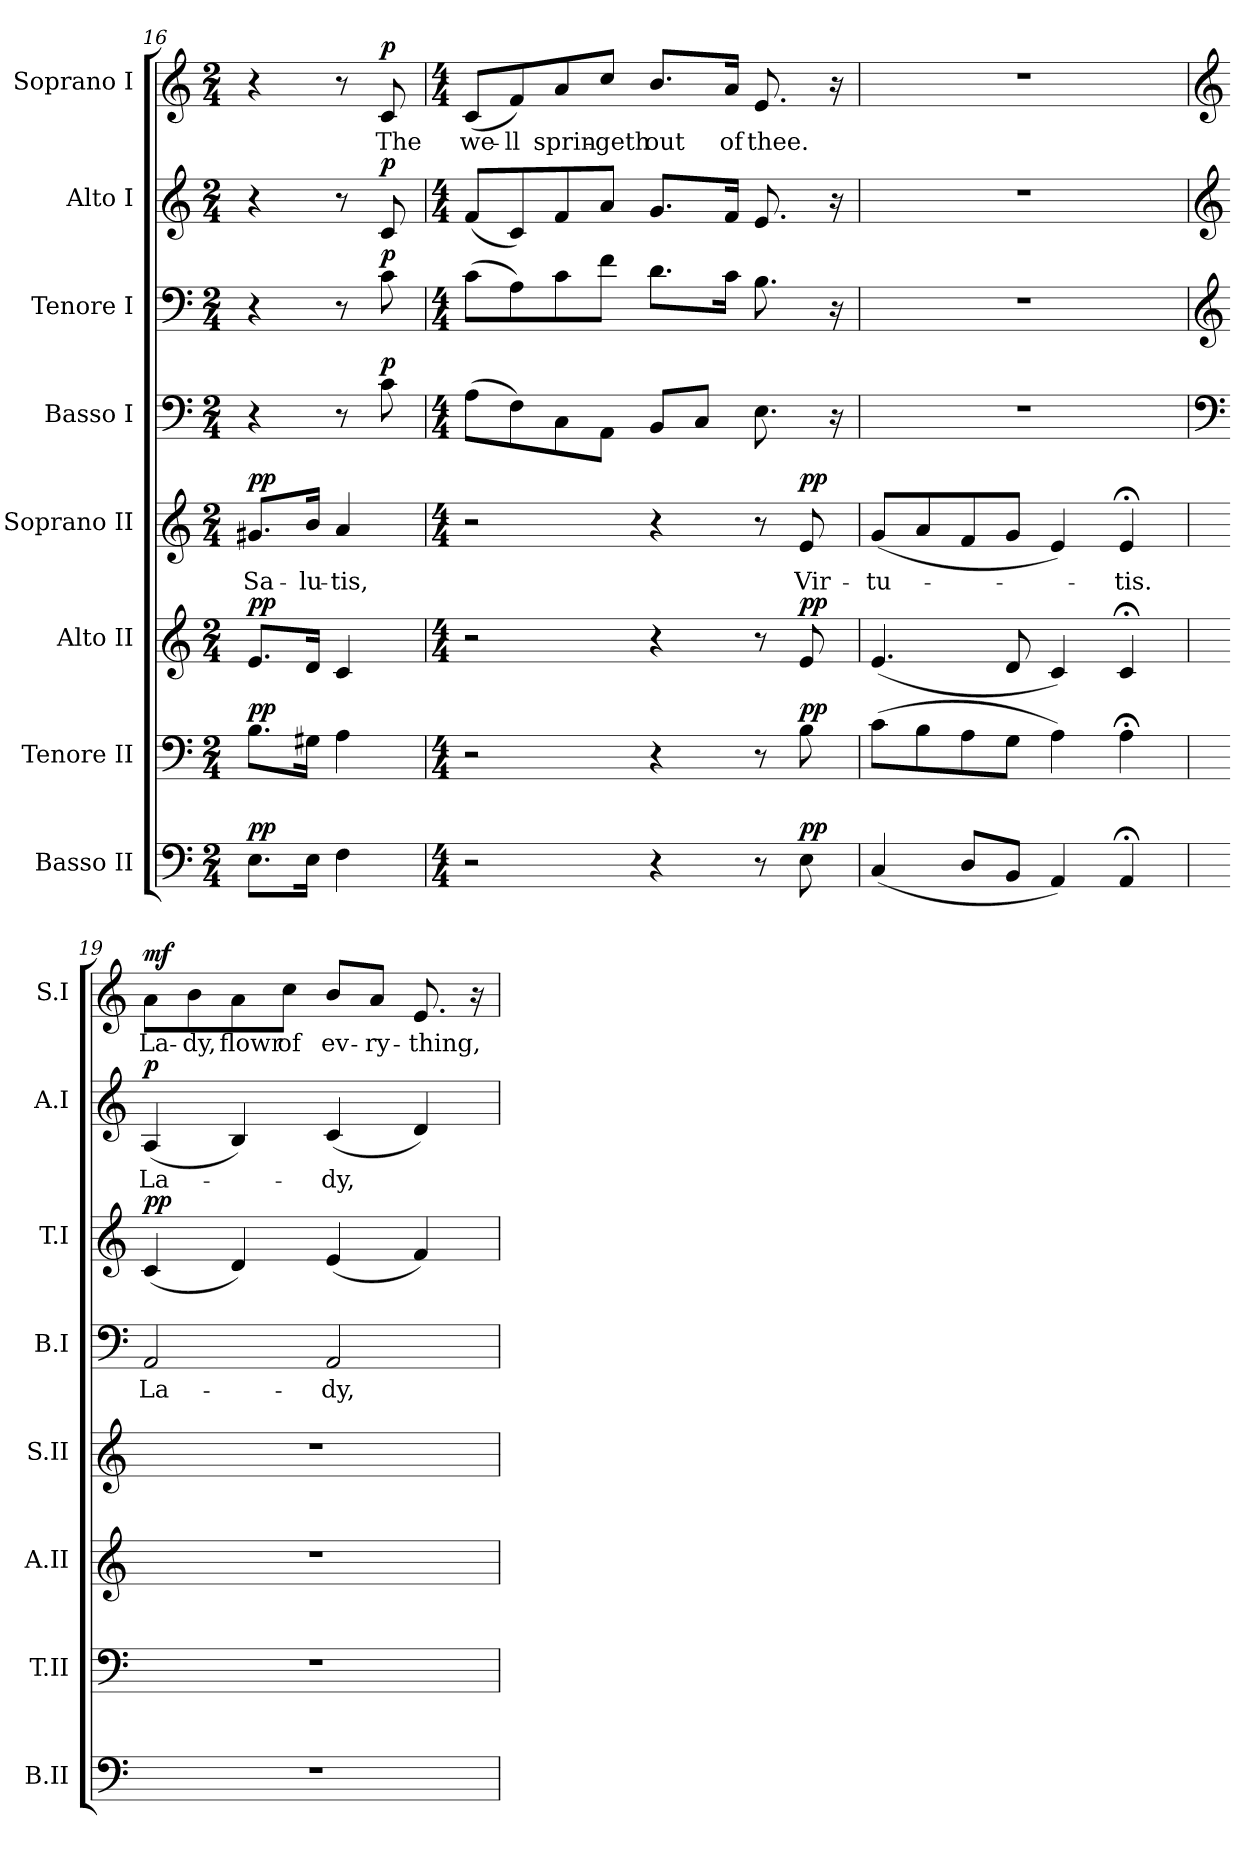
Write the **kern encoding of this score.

**kern	**dynam	**kern	**dynam	**kern	**dynam	**kern	**text	**dynam	**kern	**text	**dynam	**kern	**dynam	**kern	**text	**dynam	**kern	**text	**dynam
*part8	*part8	*part7	*part7	*part6	*part6	*part5	*part5	*part5	*part4	*part4	*part4	*part3	*part3	*part2	*part2	*part2	*part1	*part1	*part1
*staff8	*staff8	*staff7	*staff7	*staff6	*staff6	*staff5	*staff5	*staff5	*staff4	*staff4	*staff4	*staff3	*staff3	*staff2	*staff2	*staff2	*staff1	*staff1	*staff1
*I"Basso II	*	*I"Tenore II	*	*I"Alto II	*	*I"Soprano II	*	*	*I"Basso I	*	*	*I"Tenore I	*	*I"Alto I	*	*	*I"Soprano I	*	*
*I'B.II	*	*I'T.II	*	*I'A.II	*	*I'S.II	*	*	*I'B.I	*	*	*I'T.I	*	*I'A.I	*	*	*I'S.I	*	*
*clefF4	*	*clefF4	*	*clefG2	*	*clefG2	*	*	*clefF4	*	*	*clefF4	*	*clefG2	*	*	*clefG2	*	*
*k[]	*	*k[]	*	*k[]	*	*k[]	*	*	*k[]	*	*	*k[]	*	*k[]	*	*	*k[]	*	*
*M2/4	*	*M2/4	*	*M2/4	*	*M2/4	*	*	*M2/4	*	*	*M2/4	*	*M2/4	*	*	*M2/4	*	*
=16	=16	=16	=16	=16	=16	=16	=16	=16	=16	=16	=16	=16	=16	=16	=16	=16	=16	=16	=16
!	!LO:DY:a	!	!LO:DY:a	!	!LO:DY:a	!	!LO:LY:b	!LO:DY:a	!	!	!	!	!	!	!	!	!	!	!
8.E\L	pp	8.B\L	pp	8.e/L	pp	8.g#X/L	Sa-	pp	4r	.	.	4r	.	4r	.	.	4r	.	.
!	!	!	!	!	!	!	!LO:LY:b	!	!	!	!	!	!	!	!	!	!	!	!
16E\Jk	.	16G#X\Jk	.	16d/Jk	.	16b/Jk	-lu-	.	.	.	.	.	.	.	.	.	.	.	.
!	!	!	!	!	!	!	!LO:LY:b	!	!	!	!	!	!	!	!	!	!	!	!
4F\	.	4A\	.	4c/	.	4a/	-tis,	.	8r	.	.	8r	.	8r	.	.	8r	.	.
!	!	!	!	!	!	!	!	!	!	!	!LO:DY:a	!	!LO:DY:a	!	!	!LO:DY:a	!	!LO:LY:b	!LO:DY:a
.	.	.	.	.	.	.	.	.	8c\	.	p	8c\	p	8c/	.	p	8c/	The	p
=17	=17	=17	=17	=17	=17	=17	=17	=17	=17	=17	=17	=17	=17	=17	=17	=17	=17	=17	=17
*M4/4	*	*M4/4	*	*M4/4	*	*M4/4	*	*	*M4/4	*	*	*M4/4	*	*M4/4	*	*	*M4/4	*	*
!	!	!	!	!	!	!	!	!	!	!	!	!	!	!	!	!	!	!LO:LY:b	!
2r	.	2r	.	2r	.	2r	.	.	(8A\L	.	.	(8c\L	.	(8f/L	.	.	(8c/L	we-	.
!	!	!	!	!	!	!	!	!	!	!	!	!	!	!	!	!	!	!LO:LY:b	!
.	.	.	.	.	.	.	.	.	8F\)	.	.	8A\)	.	8c/)	.	.	8f/)	-ll	.
!	!	!	!	!	!	!	!	!	!	!	!	!	!	!	!	!	!	!LO:LY:b	!
.	.	.	.	.	.	.	.	.	8C\	.	.	8c\	.	8f/	.	.	8a/	sprin-	.
!	!	!	!	!	!	!	!	!	!	!	!	!	!	!	!	!	!	!LO:LY:b	!
.	.	.	.	.	.	.	.	.	8AA\J	.	.	8f\J	.	8a/J	.	.	8cc/J	-geth	.
!	!	!	!	!	!	!	!	!	!	!	!	!	!	!	!	!	!	!LO:LY:b	!
4r	.	4r	.	4r	.	4r	.	.	8BB/L	.	.	8.d\L	.	8.g/L	.	.	8.b/L	out	.
.	.	.	.	.	.	.	.	.	8C/J	.	.	.	.	.	.	.	.	.	.
!	!	!	!	!	!	!	!	!	!	!	!	!	!	!	!	!	!	!LO:LY:b	!
.	.	.	.	.	.	.	.	.	.	.	.	16c\Jk	.	16f/Jk	.	.	16a/Jk	of	.
!	!	!	!	!	!	!	!	!	!	!	!	!	!	!	!	!	!	!LO:LY:b	!
8r	.	8r	.	8r	.	8r	.	.	8.E\	.	.	8.B\	.	8.e/	.	.	8.e/	thee.	.
!	!LO:DY:a	!	!LO:DY:a	!	!LO:DY:a	!	!LO:LY:b	!LO:DY:a	!	!	!	!	!	!	!	!	!	!	!
8E\	pp	8B\	pp	8e/	pp	8e/	Vir-	pp	.	.	.	.	.	.	.	.	.	.	.
.	.	.	.	.	.	.	.	.	16r	.	.	16r	.	16r	.	.	16r	.	.
=18	=18	=18	=18	=18	=18	=18	=18	=18	=18	=18	=18	=18	=18	=18	=18	=18	=18	=18	=18
!	!	!	!	!	!	!	!LO:LY:b	!	!	!	!	!	!	!	!	!	!	!	!
(4C/	.	(8c\L	.	(4.e/	.	(8g/L	-tu-	.	1r	.	.	1r	.	1r	.	.	1r	.	.
.	.	8B\	.	.	.	8a/	.	.	.	.	.	.	.	.	.	.	.	.	.
8D/L	.	8A\	.	.	.	8f/	.	.	.	.	.	.	.	.	.	.	.	.	.
8BB/J	.	8G\J	.	8d/	.	8g/J	.	.	.	.	.	.	.	.	.	.	.	.	.
4AA/)	.	4A\)	.	4c/)	.	4e/)	.	.	.	.	.	.	.	.	.	.	.	.	.
!	!	!	!	!	!	!	!LO:LY:b	!	!	!	!	!	!	!	!	!	!	!	!
4AA;</	.	4A;<\	.	4c;</	.	4e;</	-tis.	.	.	.	.	.	.	.	.	.	.	.	.
!!LO:PB:g=z
=19	=19	=19	=19	=19	=19	=19	=19	=19	=19	=19	=19	=19	=19	=19	=19	=19	=19	=19	=19
*	*	*	*	*	*	*	*	*	*clefF4	*	*	*clefG2	*	*clefG2	*	*	*clefG2	*	*
*	*	*	*	*	*	*	*	*	*	*	*	*	*	*	*	*	*MM54	*	*
!	!	!	!	!	!	!	!	!	!	!LO:LY:b	!	!	!LO:DY:b	!	!LO:LY:b	!	!	!LO:LY:b	!
!	!	!	!	!	!	!	!	!	!	!	!	!	!LO:DY:n=1:a	!	!	!LO:DY:a	!	!	!LO:DY:a
1r	.	1r	.	1r	.	1r	.	.	2AA/	La-	.	(4c/	p p	(4A/	La-	p	8a\L	La-	mf
!	!	!	!	!	!	!	!	!	!	!	!	!	!	!	!	!	!	!LO:LY:b	!
.	.	.	.	.	.	.	.	.	.	.	.	.	.	.	.	.	8b\	-dy,	.
!	!	!	!	!	!	!	!	!	!	!	!	!	!	!	!	!	!	!LO:LY:b	!
.	.	.	.	.	.	.	.	.	.	.	.	4d/)	.	4B/)	.	.	8a\	flowr	.
!	!	!	!	!	!	!	!	!	!	!	!	!	!	!	!	!	!	!LO:LY:b	!
.	.	.	.	.	.	.	.	.	.	.	.	.	.	.	.	.	8cc\J	of	.
!	!	!	!	!	!	!	!	!	!	!LO:LY:b	!	!	!	!	!LO:LY:b	!	!	!LO:LY:b	!
.	.	.	.	.	.	.	.	.	2AA/	-dy,	.	(4e/	.	(4c/	-dy,	.	8b/L	ev-	.
!	!	!	!	!	!	!	!	!	!	!	!	!	!	!	!	!	!	!LO:LY:b	!
.	.	.	.	.	.	.	.	.	.	.	.	.	.	.	.	.	8a/J	-ry-	.
!	!	!	!	!	!	!	!	!	!	!	!	!	!	!	!	!	!	!LO:LY:b	!
.	.	.	.	.	.	.	.	.	.	.	.	4f/)	.	4d/)	.	.	8.e/	-thing,	.
.	.	.	.	.	.	.	.	.	.	.	.	.	.	.	.	.	16r	.	.
=	=	=	=	=	=	=	=	=	=	=	=	=	=	=	=	=	=	=	=
*-	*-	*-	*-	*-	*-	*-	*-	*-	*-	*-	*-	*-	*-	*-	*-	*-	*-	*-	*-
